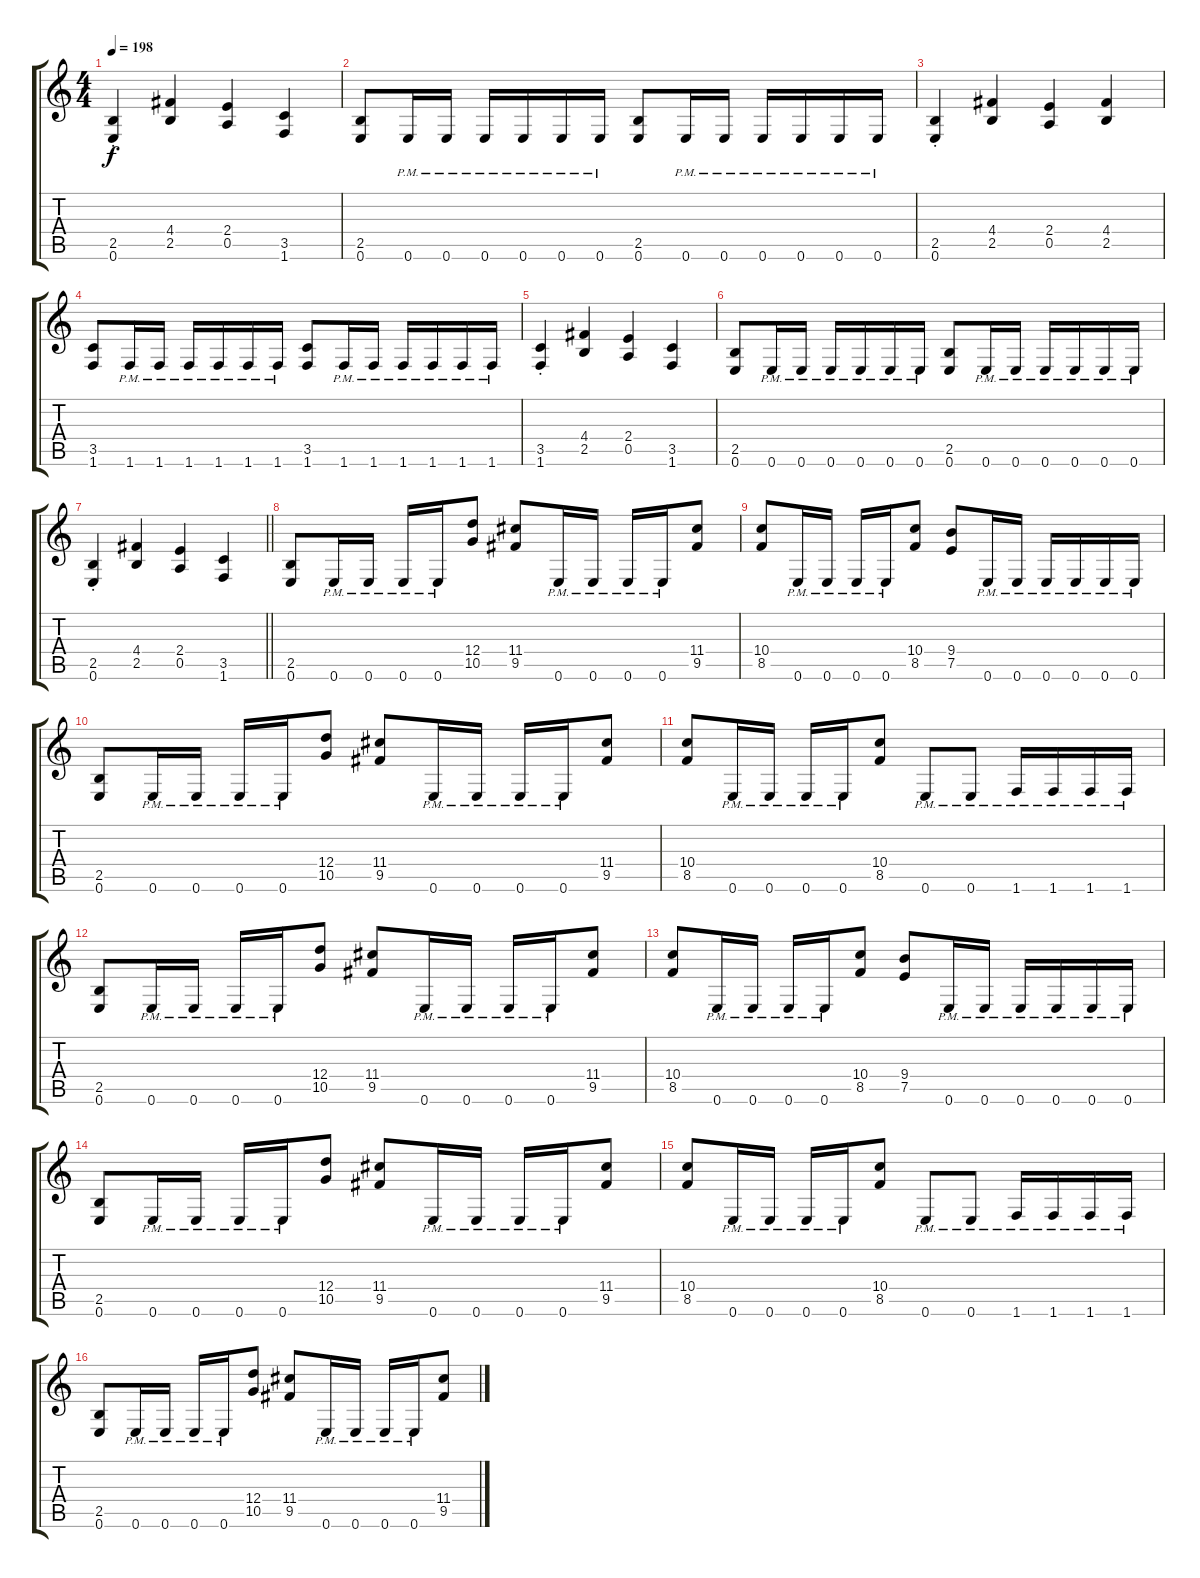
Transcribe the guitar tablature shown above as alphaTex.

\track "" {instrument distortionguitar}
\staff {score tabs}
\tuning (E4 B3 G3 D3 A2 E2) {hide}
\ts (4 4)
\tempo 198
\clef g2
\ks c
(2.5{st} 0.6{st}).4{dy f} (4.4 2.5).4 (2.4 0.5).4 (3.5 1.6).4 |
(2.5 0.6).8 0.6{pm}.16 0.6{pm}.16 0.6{pm}.16 0.6{pm}.16 0.6{pm}.16 0.6{pm}.16 (2.5 0.6).8 0.6{pm}.16 0.6{pm}.16 0.6{pm}.16 0.6{pm}.16 0.6{pm}.16 0.6{pm}.16 |
(2.5{st} 0.6{st}).4 (4.4 2.5).4 (2.4 0.5).4 (4.4 2.5).4 |
(3.5 1.6).8 1.6{pm}.16 1.6{pm}.16 1.6{pm}.16 1.6{pm}.16 1.6{pm}.16 1.6{pm}.16 (3.5 1.6).8 1.6{pm}.16 1.6{pm}.16 1.6{pm}.16 1.6{pm}.16 1.6{pm}.16 1.6{pm}.16 |
(3.5{st} 1.6{st}).4 (4.4 2.5).4 (2.4 0.5).4 (3.5 1.6).4 |
(2.5 0.6).8 0.6{pm}.16 0.6{pm}.16 0.6{pm}.16 0.6{pm}.16 0.6{pm}.16 0.6{pm}.16 (2.5 0.6).8 0.6{pm}.16 0.6{pm}.16 0.6{pm}.16 0.6{pm}.16 0.6{pm}.16 0.6{pm}.16 |
\barLineRight lightlight
(2.5{st} 0.6{st}).4 (4.4 2.5).4 (2.4 0.5).4 (3.5 1.6).4 |
(2.5 0.6).8 0.6{pm}.16 0.6{pm}.16 0.6{pm}.16 0.6{pm}.16 (12.4 10.5).8 (11.4 9.5).8 0.6{pm}.16 0.6{pm}.16 0.6{pm}.16 0.6{pm}.16 (11.4 9.5).8 |
(10.4 8.5).8 0.6{pm}.16 0.6{pm}.16 0.6{pm}.16 0.6{pm}.16 (10.4 8.5).8 (9.4 7.5).8 0.6{pm}.16 0.6{pm}.16 0.6{pm}.16 0.6{pm}.16 0.6{pm}.16 0.6{pm}.16 |
(2.5 0.6).8 0.6{pm}.16 0.6{pm}.16 0.6{pm}.16 0.6{pm}.16 (12.4 10.5).8 (11.4 9.5).8 0.6{pm}.16 0.6{pm}.16 0.6{pm}.16 0.6{pm}.16 (11.4 9.5).8 |
(10.4 8.5).8 0.6{pm}.16 0.6{pm}.16 0.6{pm}.16 0.6{pm}.16 (10.4 8.5).8 0.6{pm}.8 0.6{pm}.8 1.6{pm}.16 1.6{pm}.16 1.6{pm}.16 1.6{pm}.16 |
(2.5 0.6).8 0.6{pm}.16 0.6{pm}.16 0.6{pm}.16 0.6{pm}.16 (12.4 10.5).8 (11.4 9.5).8 0.6{pm}.16 0.6{pm}.16 0.6{pm}.16 0.6{pm}.16 (11.4 9.5).8 |
(10.4 8.5).8 0.6{pm}.16 0.6{pm}.16 0.6{pm}.16 0.6{pm}.16 (10.4 8.5).8 (9.4 7.5).8 0.6{pm}.16 0.6{pm}.16 0.6{pm}.16 0.6{pm}.16 0.6{pm}.16 0.6{pm}.16 |
(2.5 0.6).8 0.6{pm}.16 0.6{pm}.16 0.6{pm}.16 0.6{pm}.16 (12.4 10.5).8 (11.4 9.5).8 0.6{pm}.16 0.6{pm}.16 0.6{pm}.16 0.6{pm}.16 (11.4 9.5).8 |
(10.4 8.5).8 0.6{pm}.16 0.6{pm}.16 0.6{pm}.16 0.6{pm}.16 (10.4 8.5).8 0.6{pm}.8 0.6{pm}.8 1.6{pm}.16 1.6{pm}.16 1.6{pm}.16 1.6{pm}.16 |
(2.5 0.6).8 0.6{pm}.16 0.6{pm}.16 0.6{pm}.16 0.6{pm}.16 (12.4 10.5).8 (11.4 9.5).8 0.6{pm}.16 0.6{pm}.16 0.6{pm}.16 0.6{pm}.16 (11.4 9.5).8
